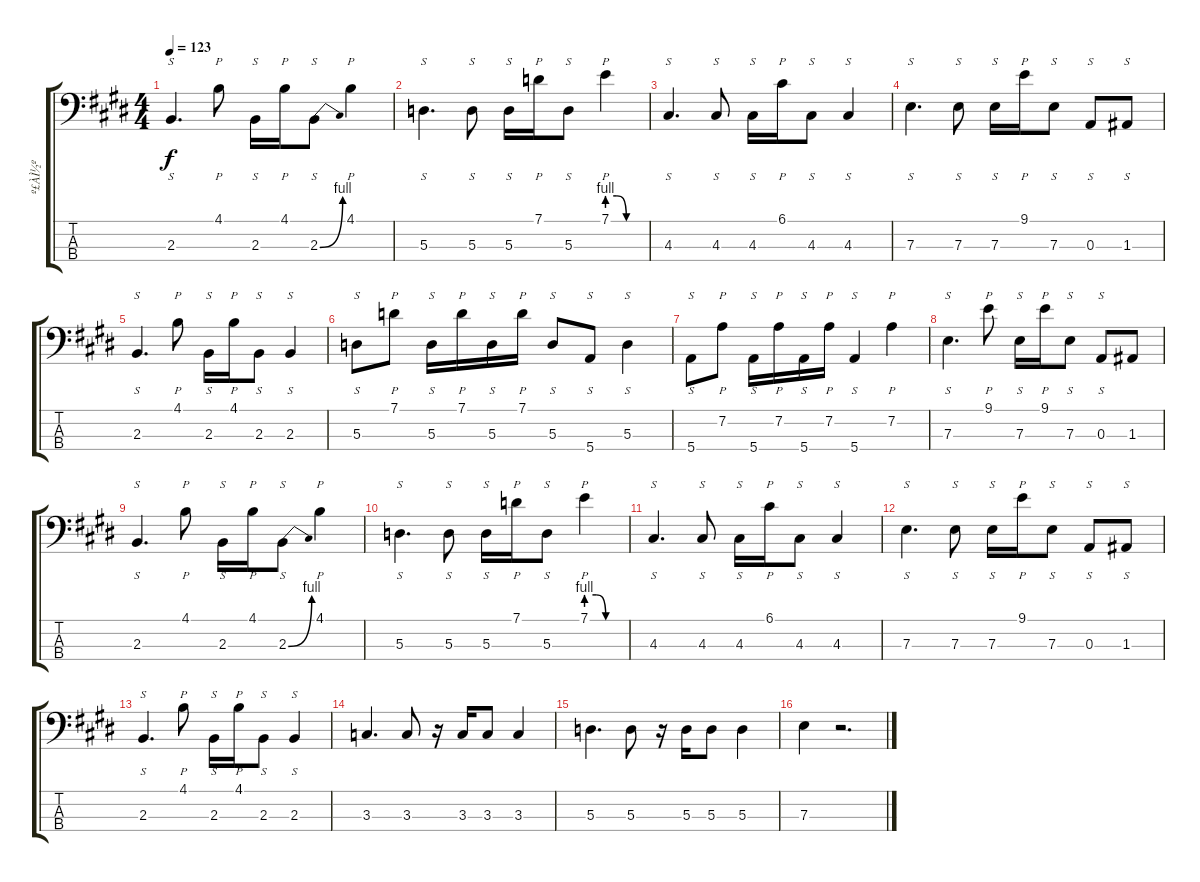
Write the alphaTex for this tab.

\track ("º£ÀÌ½º" "º£ÀÌ½º") {instrument slapbass1}
\staff {score tabs}
\tuning (G2 D2 A1 E1) {hide}
\ts (4 4)
\tempo 123
\clef f4
\ks e
2.3.4{s d dy f} 4.1.8{p} 2.3.16{s} 4.1.16{p} 2.3{be (bend 0 0 60 4)}.8{s} 4.1.4{p} |
5.3.4{s d} 5.3.8{s} 5.3.16{s} 7.1.16{p} 5.3.8{s} 7.1{be (custom 0 4 15 4 30 0 60 0)}.4{p} |
4.3.4{s d} 4.3.8{s} 4.3.16{s} 6.1.16{p} 4.3.8{s} 4.3.4{s} |
7.3.4{s d} 7.3.8{s} 7.3.16{s} 9.1.16{p} 7.3.8{s} 0.3.8{s} 1.3.8{s} |
2.3.4{s d} 4.1.8{p} 2.3.16{s} 4.1.16{p} 2.3.8{s} 2.3.4{s} |
5.3.8{s} 7.1.8{p} 5.3.16{s} 7.1.16{p} 5.3.16{s} 7.1.16{p} 5.3.8{s} 5.4.8{s} 5.3.4{s} |
5.4.8{s} 7.2.8{p} 5.4.16{s} 7.2.16{p} 5.4.16{s} 7.2.16{p} 5.4.4{s} 7.2.4{p} |
7.3.4{s d} 9.1.8{p} 7.3.16{s} 9.1.16{p} 7.3.8{s} 0.3.8{s} 1.3.8 |
2.3.4{s d} 4.1.8{p} 2.3.16{s} 4.1.16{p} 2.3{be (bend 0 0 60 4)}.8{s} 4.1.4{p} |
5.3.4{s d} 5.3.8{s} 5.3.16{s} 7.1.16{p} 5.3.8{s} 7.1{be (custom 0 4 15 4 30 0 60 0)}.4{p} |
4.3.4{s d} 4.3.8{s} 4.3.16{s} 6.1.16{p} 4.3.8{s} 4.3.4{s} |
7.3.4{s d} 7.3.8{s} 7.3.16{s} 9.1.16{p} 7.3.8{s} 0.3.8{s} 1.3.8{s} |
2.3.4{s d} 4.1.8{p} 2.3.16{s} 4.1.16{p} 2.3.8{s} 2.3.4{s} |
3.3.4{d} 3.3.8 r.16 3.3.16 3.3.8 3.3.4 |
5.3.4{d} 5.3.8 r.16 5.3.16 5.3.8 5.3.4 |
7.3.4 r.2{d}
